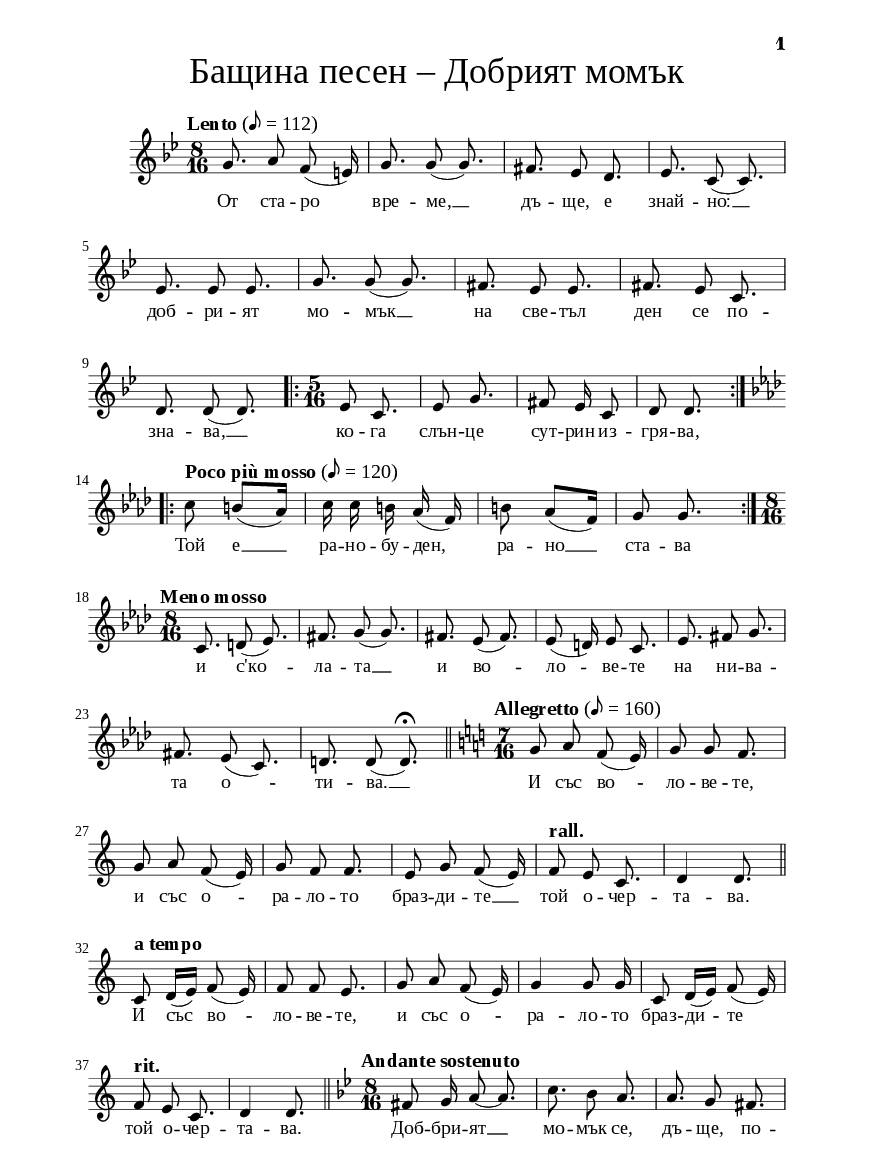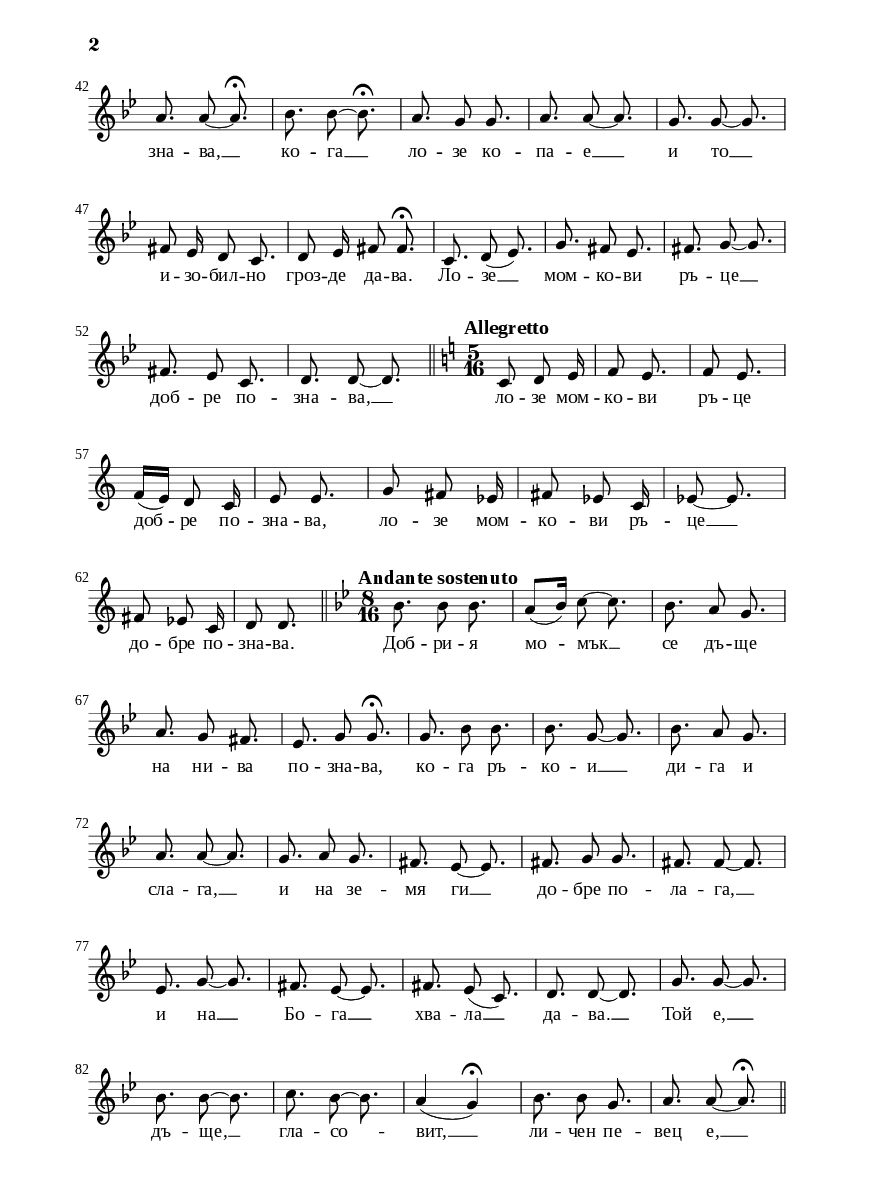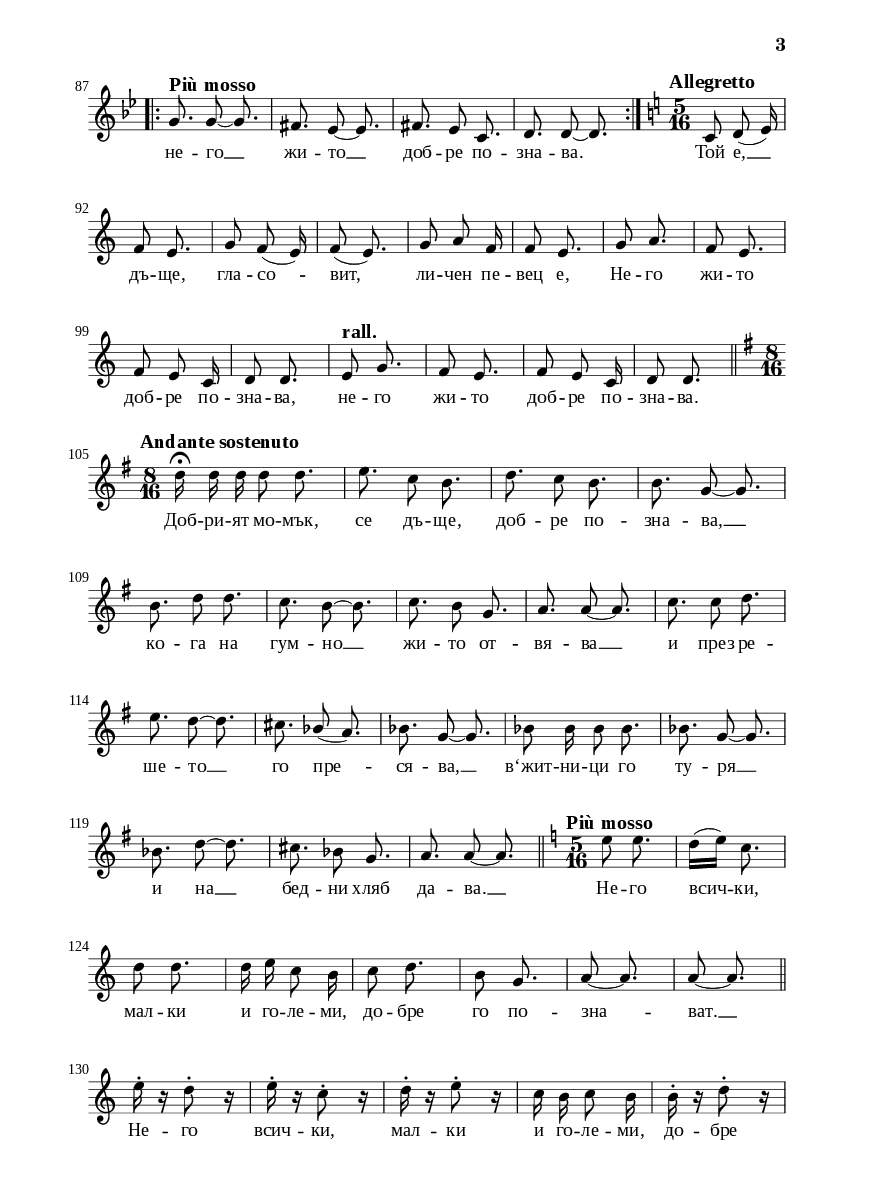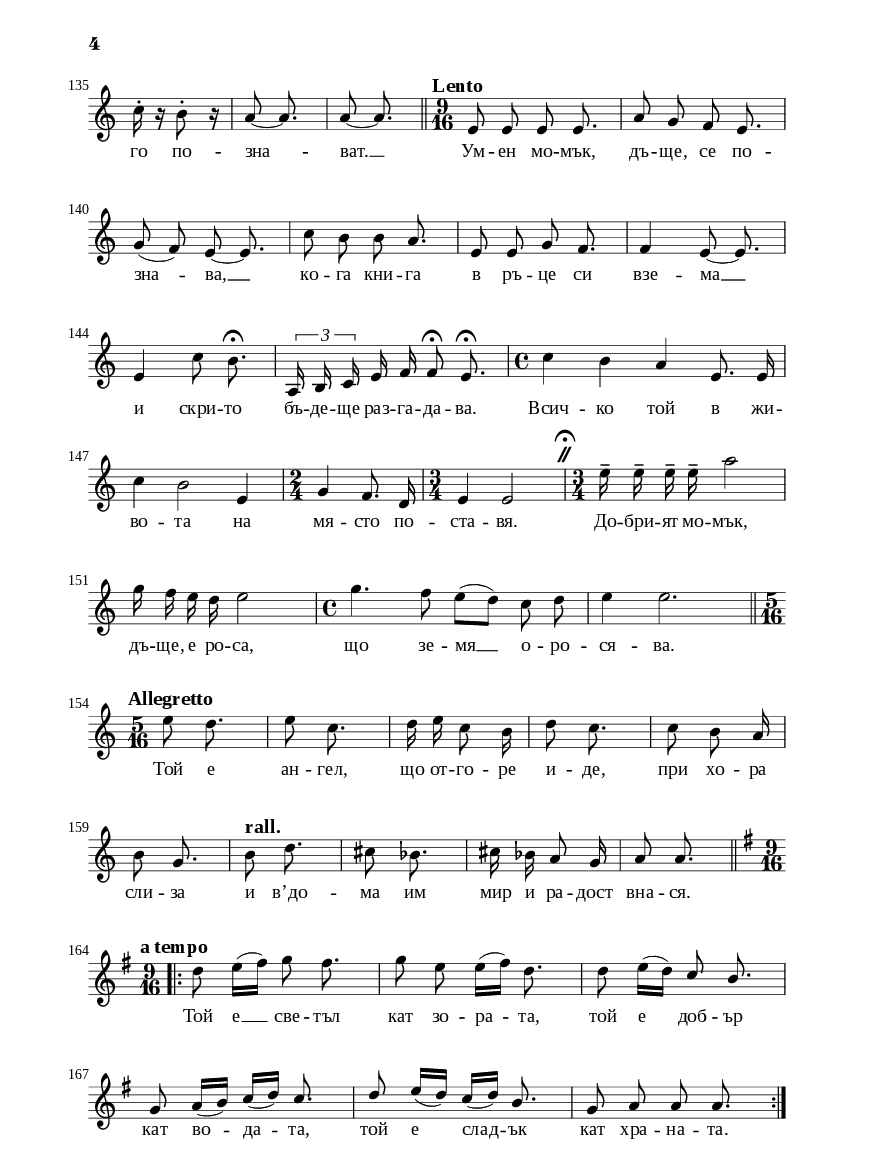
\version "2.24.4"

% include paper part and global functions
\include "include/globals.ily"
\bookpart {
  \label #'ref138
  \tocItem \markup "Бащина песен – Добрият момък"
  \include "include/bookpart-paper.ily"

  \score {
    \include "include/score-layout.ily"

    \new Voice  \relative c' {
      \clef treble
      \key g \minor
      \time 8/16
      \tempoFunc "Lento" 8 "112"
      \autoBeamOff
      g'8. a8 f(e16) |
      g8. g8(g8.) |
      fis8. ees8 d8. |
      ees8. c8(c8.) | \break

      ees8. ees8 ees8. |
      g8. g8(g8.)  |
      fis8. ees8 ees8.  |
      fis8. ees8 c8.  | \break

      d8. d8(d8.)  |
      \bar ".|:" \time 5/16 ees8 c8.  |
      ees8 g8. |
      fis8 ees16 c8  |
      d8 d8. | \bar ":|.:" \break

      \tempoFunc "Poco più mosso" 8 "120"
      \key f \minor
      c'8 b8[(aes16)] |  |
      c16 c b aes (f) |  |
      b8 aes([f16])  |
      g8 g8. | \bar ":|."

      \time 8/16 \break
      \tempo "Meno mosso" c,8. d8(ees8.) |
      fis8. g8 (g8.) |
      fis8. ees8 (fis8.)   |
      ees8 ( d16)  ees8 c8. |
      ees8. fis8 g8. | \break

      fis8.ees8(c8.) |
      d8. d8(d8.\fermata) | \bar "||"
      \time 7/16
      \key c \major
      \tempoFunc "Allegretto" 8 "160"
      g8 a f (e16) |
      g8 g f8. | \break

      g8 a f (e16) |
      g8 f f8. |
      e8 g f(e16) |
      \tempo "rall." f8 e c8. |
      d4 d8. | \bar "||" \break

      \tempo "a tempo"
      c8 d16[(e)] f8 (e16) |
      f8 f e8. |
      g8 a f (e16) |
      g4 g8 g16 |
      c,8 d16[(e)] f8(e16) | \break

      \tempo "rit."
      f8 e c8. |
      d4 d8. | \bar "||"
      \key g \minor
      \time 8/16
      \tempo "Andante sostenuto"
      fis8 g16 a8~ a8. |
      c8. bes8 a8. |
      a8. g8 fis8. | \break

      a8. a8~ a8.\fermata |
      bes8. bes8~ bes8.\fermata |
      a8. g8 g8. |
      a8. a8~ a8. |
      g8. g8~ g8. | \break

      fis8 ees16 d8 c8. |
      d8 ees16 fis8 fis8.\fermata |
      c8. d8(ees8.) |
      g8. fis8 ees8. |
      fis8. g8~ g8. | \break

      fis8. ees8 c8. |
      d8. d8~ d8. | \bar "||"
      \key c \major
      \time 5/16
      \tempo "Allegretto"
      c8 d e 16 |
      f8 e8. |
      f8 e8. | \break

      f16[(e)] d8 c16 |
      e8 e8.|
      g8 fis ees16 |
      fis8 ees8 c16 |
      ees8~ ees8. | \break

      fis8 ees8 c16 |
      d8 d8. | \bar "||"
      \key g \minor
      \time 8/16
      \tempo "Andante sostenuto"
      bes'8. bes8 bes8. |
      a8[(bes16)] c8~ c8. |
      bes8. a8 g8. | \break
      a8. g8 fis8. |
      ees8. g8 g8.\fermata |
      g8. bes8 bes8. |
      bes8. g8~ g8. |
      bes8. a8 g8. | \break

      a8. a8~ a8. |
      g8. a8 g8. |
      fis8. ees8~ ees8. |
      fis8. g8 g8. |
      fis8. fis8~ fis8. | \break

      ees8. g8~ g8. |
      fis8. ees8~ ees8. |
      fis8. ees8(c8.) |
      d8. d8~ d8. |
      g8. g8~ g8. | \break

      bes8. bes8~ bes8. |
      c8. bes8~ bes8. |
      a4 (  g4) \fermata |
      bes8. bes8 g8. |
      a8. a8~ a8.\fermata | \break

      \bar ".|:-||"  \tempo "Più mosso"
      g8. g8~ g8. |
      fis8. ees8~ ees8. |
      fis8. ees8 c8. |
      d8. d8~ d8. | \bar ":|."

      \key c \major
      \time 5/16
      \tempo "Allegretto"
      c8 d(e16) | \break

      f8 e8. |
      g8 f8(e16) |
      f8 (e8.) |
      g8 a f16 |
      f8 e8. |
      g8 a8. |
      f8 e8. | \break

      f8 e c16 |
      d8 d8. |
      \tempo "rall."
      e8 g8. |
      f8 e8. |
      f8 e c16 |
      d8 d8. | \bar "||"
      \time 8/16
      \key g \major
      \break

      \tempo "Andante sostenuto"
      d'16\fermata d d d8 d8. |
      e8. c8 b8. |
      d8. c8 b8. |
      b8. g8~ g8. \break

      b8. d8 d8. |
      c8. b8~ b8. |
      c8. b8 g8. |
      a8. a8~ a8. |
      c8. c8 d8. | \break

      e8. d8~ d8. |
      cis8. \stemUp bes8(a8.) \stemNeutral |
      bes8. g8~ g8. |
      bes8 bes16 bes8 bes8. |
      bes8. g8~ g8. | \break
      bes8. d8~ d8. |
      cis8. bes8 g8. |
      a8. a8~ a8. |  \bar "||"
      \key c \major
      \time 5/16
      \tempo "Più mosso" e'8 e8. |
      d16[(e)] c8. | \break
      d8 d8. |
      d16 e c8  b16 |
      c8 d8. |
      b8 g8. |
      a8~ a8. |
      a8~ a8. | \bar "||" \break

      e'16\staccato r16 d8\staccato r16 |
      e16\staccato r16 c8\staccato r16 |
      d16\staccato r16 e8\staccato r16 |
      c16 b c8 b16 |
      b16\staccato r16 d8\staccato r16 | \break

      c16\staccato r16 b8\staccato r16 |
      a8~ a8. |
      a8~ a8. |  \bar "||"
      \key a \minor
      \time 9/16
      \tempo "Lento" e8 e e e8. |
      a8 g f e8. | \break

      g8(f) e8~ e8. |
      c'8 b b a8. |
      e8 e g f8. |
      f4 e8~ e8. | \break

      e4 c'8 b8.\fermata |
      \tuplet 3/2 { a,16 b c } e f f8\fermata e8.\fermata |
      \time 4/4 c'4 b a e8. e16  \break |

      c'4 b2 e,4 |
      \time 2/4 g4 f8. d16 |
      \time 3/4 e4   e2 \mark\markup{ \column { \hspace #0 \center-align \normalsize \musicglyph #"scripts.ufermata"  \center-align \normalsize \musicglyph #"scripts.caesura.straight" }}
      |
      \bar "|"
      \time 3/4  | % 149

      e'16 --e16 --e16 --
      e16 --a2   \break | % 151
      g16 f16 e16 d16
      e2 | % 152

      \time 4/4  | % 152
      g4.f8 e8 ( [d8 ] )
      c8 d8  | % 153
      e4 e2. \bar "||" \break
      \tempo "Allegretto"
      \time 5/16  | % 154
      e8 d8. | % 155
      e8 c8. | % 156
      d16 e16  c8 b16 |% 158
      d8 c8. | c8 b8 a16 | \break
      b8  g8. |
      \tempo"rall."b8 d8. | % 161
      cis8 bes8. | % 162
      cis16 bes16  a8  g16 | % 163
      a8  a8. \bar "||"

      \break \repeat volta 1 {
        | % 164
        \bar ".|:-||"  \key g \major \time 9/16 | % 164
        \tempo"a tempo" d8 e16 ( [
        fis16 ) ] g8 fis8. | % 165
        g8 e8 e16 ( [ \stemDown
        fis16 ) ]d8. | % 166
        d8 e16 ( [d16 ) ] \stemUp
        c8 b8. \break | % 167
        g8 a16 ( [  b16 ) ]c16 (
        [d16 ) ]c8. | % 168
        d8 e16 ( [d16 ) ] \stemUp
        c16 ( [d16 ) ]b8. | % 169
        g8  a8  a8  a8. \bar ":|."
      }


    }



    \addlyrics {
      От ста -- ро вре -- ме, __ дъ -- ще, е знай -- но: __

      доб -- ри -- ят мо -- мък __ на све -- тъл ден се по -- зна -- ва, __

      ко -- га слън -- це сут -- рин  из -- гря -- ва,

      Той е __ ра  -- но -- бу -- ден, ра -- но __ ста -- ва

      и с'ко -- ла -- та __ и во -- ло -- ве -- те на ни -- ва -- та о -- ти -- ва. __ И със во -- ло -- ве -- те, и със о -- ра -- ло -- то браз -- ди -- те __ той о -- чер -- та -- ва.
      И със во -- ло -- ве -- те, и със о -- ра -- ло -- то браз -- ди -- те той о -- чер -- та -- ва.


      Доб -- бри -- ят __ мо -- мък се, дъ -- ще, по -- зна -- ва, __

      ко -- га __ ло -- зе ко -- па -- е __

      и то __ и -- зо -- бил -- но гроз -- де да -- ва.

      Ло -- зе __ мом -- ко -- ви ръ -- це __ доб -- ре по -- зна -- ва, __

      ло -- зе мом -- ко -- ви ръ -- це доб -- ре по -- зна -- ва,

      ло -- зе мом -- ко -- ви ръ -- це __ до -- бре по -- зна -- ва.

      Доб -- ри -- я мо -- мък __ се дъ -- ще на ни -- ва по -- зна -- ва,

      ко -- га ръ -- ко -- и __ ди -- га и сла -- га, __

      и на зе -- мя ги __ до -- бре по -- ла -- га, __

      и на __ Бо -- га __ хва -- ла __ да -- ва. __

      Той е, __ дъ -- ще, __ гла -- со -- вит, __ ли -- чен пе -- вец е, __

      не -- го __ жи -- то __ доб -- ре по -- зна -- ва.

      Той е, __ дъ -- ще, гла -- со -- вит, ли -- чен пе -- вец е,

      Не -- го жи -- то доб -- ре по -- зна -- ва,
      не -- го жи -- то доб -- ре по -- зна -- ва.

      Доб -- ри -- ят мо -- мък, се дъ -- ще, доб -- ре по -- зна -- ва, __

      ко -- га на гум -- но __ жи -- то от -- вя -- ва __ и през ре -- ше -- то __ го пре -- ся -- ва, __

      в‘жит -- ни -- ци го ту -- ря __ и  на __ бед -- ни хляб да -- ва. __

      Не -- го всич -- ки, мал -- ки и го -- ле -- ми, до -- бре го по -- зна -- ват. __

      Не -- го всич -- ки, мал -- ки и го -- ле -- ми, до -- бре го по -- зна -- ват. __

      Ум -- ен мо -- мък, дъ -- ще, се по -- зна -- ва, __

      ко -- га кни -- га в ръ -- це си взе -- ма __

      и скри -- то бъ -- де -- ще раз -- га -- да -- ва.

      Всич -- ко той в жи -- во -- та на мя -- сто по -- ста -- вя.

      До -- бри -- ят мо -- мък, дъ -- ще, е ро -- са,

      що зе -- мя __ о -- ро -- ся -- ва.

      Той е ан -- гел, що от -- го -- ре и -- де, при хо -- ра сли -- за

      и в’до -- ма им мир и ра -- дост вна -- ся.

      Той е __ све -- тъл кат зо -- ра -- та,

      той е доб -- ър кат во -- да -- та,

      той е слад -- ък кат хра -- на -- та.
    }

    \header {
      title = \titleFunc #'ref_desc_5 "Бащина песен – Добрият момък" "Baština pesen – Ugledna moma"
    }

    \midi{}

  } % score

} % bookpart
